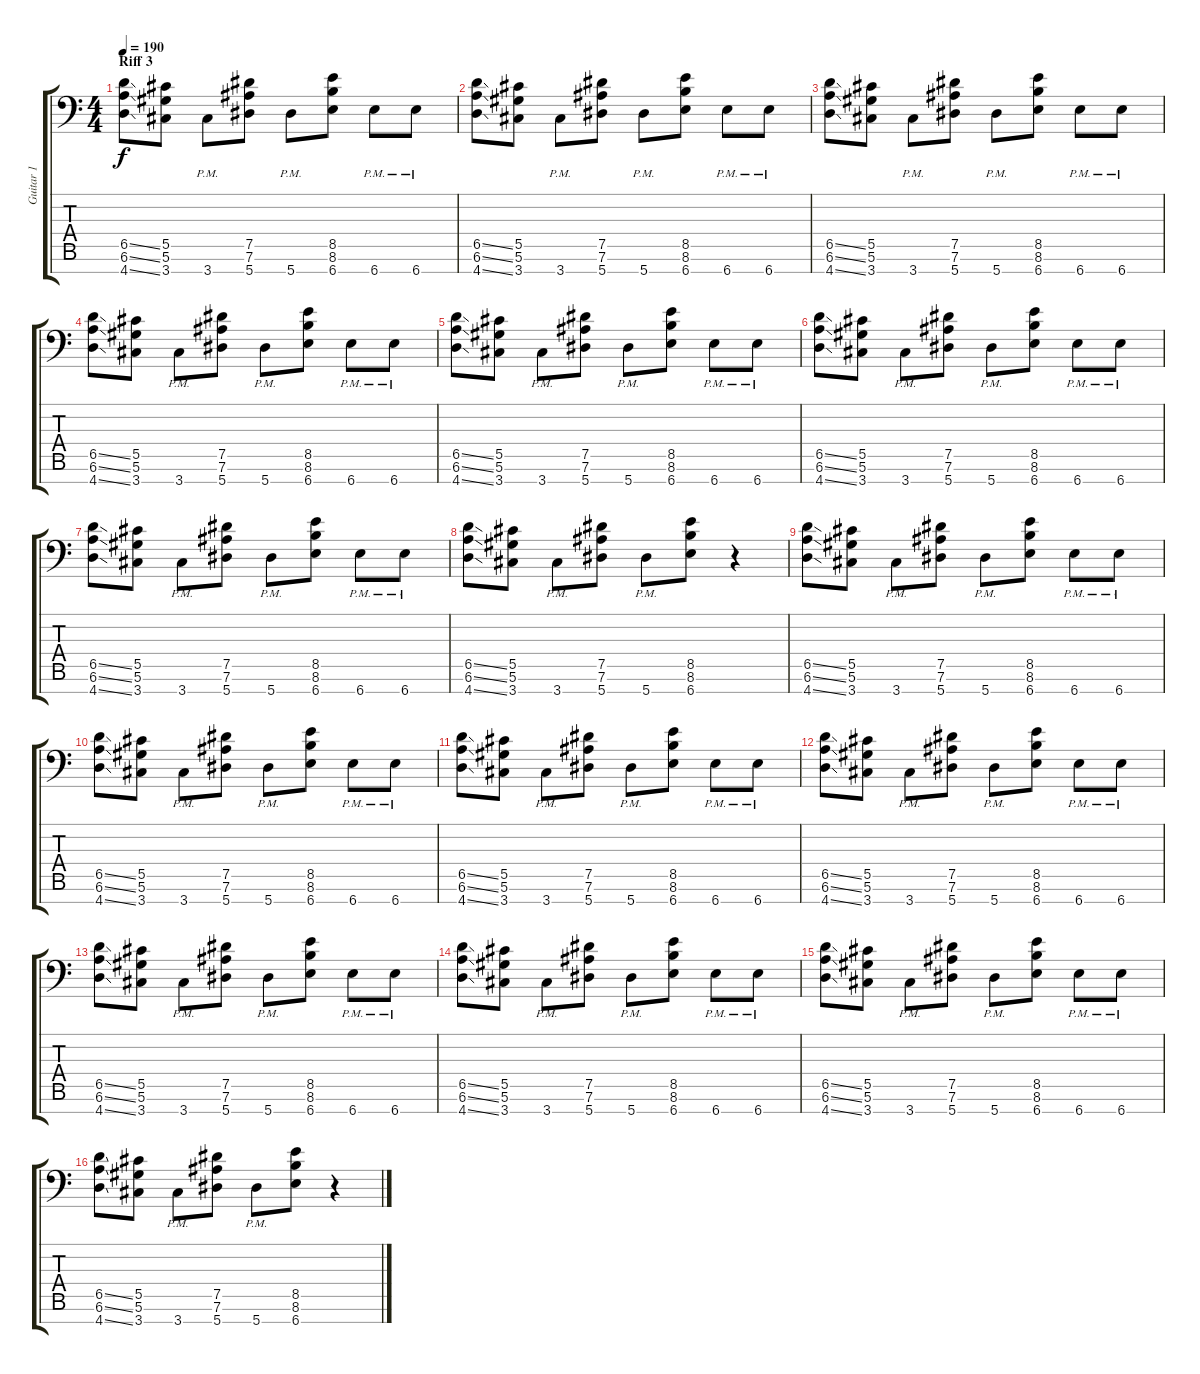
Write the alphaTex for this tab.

\track ("Guitar 1" "Guitar 1") {instrument distortionguitar}
\staff {score tabs}
\tuning (Eb4 Bb3 Gb3 Db3 Ab2 Eb2 Bb1) {hide}
\ts (4 4)
\section ("" "Riff 3")
\tempo 190
\clef f4
\ks c
(6.5{ss} 6.6{ss} 4.7{ss}).8{dy f} (5.5 5.6 3.7).8 3.7{pm}.8 (7.5 7.6 5.7).8 5.7{pm}.8 (8.5 8.6 6.7).8 6.7{pm}.8 6.7{pm}.8 |
(6.5{ss} 6.6{ss} 4.7{ss}).8 (5.5 5.6 3.7).8 3.7{pm}.8 (7.5 7.6 5.7).8 5.7{pm}.8 (8.5 8.6 6.7).8 6.7{pm}.8 6.7{pm}.8 |
(6.5{ss} 6.6{ss} 4.7{ss}).8 (5.5 5.6 3.7).8 3.7{pm}.8 (7.5 7.6 5.7).8 5.7{pm}.8 (8.5 8.6 6.7).8 6.7{pm}.8 6.7{pm}.8 |
(6.5{ss} 6.6{ss} 4.7{ss}).8 (5.5 5.6 3.7).8 3.7{pm}.8 (7.5 7.6 5.7).8 5.7{pm}.8 (8.5 8.6 6.7).8 6.7{pm}.8 6.7{pm}.8 |
(6.5{ss} 6.6{ss} 4.7{ss}).8 (5.5 5.6 3.7).8 3.7{pm}.8 (7.5 7.6 5.7).8 5.7{pm}.8 (8.5 8.6 6.7).8 6.7{pm}.8 6.7{pm}.8 |
(6.5{ss} 6.6{ss} 4.7{ss}).8 (5.5 5.6 3.7).8 3.7{pm}.8 (7.5 7.6 5.7).8 5.7{pm}.8 (8.5 8.6 6.7).8 6.7{pm}.8 6.7{pm}.8 |
(6.5{ss} 6.6{ss} 4.7{ss}).8 (5.5 5.6 3.7).8 3.7{pm}.8 (7.5 7.6 5.7).8 5.7{pm}.8 (8.5 8.6 6.7).8 6.7{pm}.8 6.7{pm}.8 |
(6.5{ss} 6.6{ss} 4.7{ss}).8 (5.5 5.6 3.7).8 3.7{pm}.8 (7.5 7.6 5.7).8 5.7{pm}.8 (8.5 8.6 6.7).8 r.4 |
(6.5{ss} 6.6{ss} 4.7{ss}).8 (5.5 5.6 3.7).8 3.7{pm}.8 (7.5 7.6 5.7).8 5.7{pm}.8 (8.5 8.6 6.7).8 6.7{pm}.8 6.7{pm}.8 |
(6.5{ss} 6.6{ss} 4.7{ss}).8 (5.5 5.6 3.7).8 3.7{pm}.8 (7.5 7.6 5.7).8 5.7{pm}.8 (8.5 8.6 6.7).8 6.7{pm}.8 6.7{pm}.8 |
(6.5{ss} 6.6{ss} 4.7{ss}).8 (5.5 5.6 3.7).8 3.7{pm}.8 (7.5 7.6 5.7).8 5.7{pm}.8 (8.5 8.6 6.7).8 6.7{pm}.8 6.7{pm}.8 |
(6.5{ss} 6.6{ss} 4.7{ss}).8 (5.5 5.6 3.7).8 3.7{pm}.8 (7.5 7.6 5.7).8 5.7{pm}.8 (8.5 8.6 6.7).8 6.7{pm}.8 6.7{pm}.8 |
(6.5{ss} 6.6{ss} 4.7{ss}).8 (5.5 5.6 3.7).8 3.7{pm}.8 (7.5 7.6 5.7).8 5.7{pm}.8 (8.5 8.6 6.7).8 6.7{pm}.8 6.7{pm}.8 |
(6.5{ss} 6.6{ss} 4.7{ss}).8 (5.5 5.6 3.7).8 3.7{pm}.8 (7.5 7.6 5.7).8 5.7{pm}.8 (8.5 8.6 6.7).8 6.7{pm}.8 6.7{pm}.8 |
(6.5{ss} 6.6{ss} 4.7{ss}).8 (5.5 5.6 3.7).8 3.7{pm}.8 (7.5 7.6 5.7).8 5.7{pm}.8 (8.5 8.6 6.7).8 6.7{pm}.8 6.7{pm}.8 |
(6.5{ss} 6.6{ss} 4.7{ss}).8 (5.5 5.6 3.7).8 3.7{pm}.8 (7.5 7.6 5.7).8 5.7{pm}.8 (8.5 8.6 6.7).8 r.4
